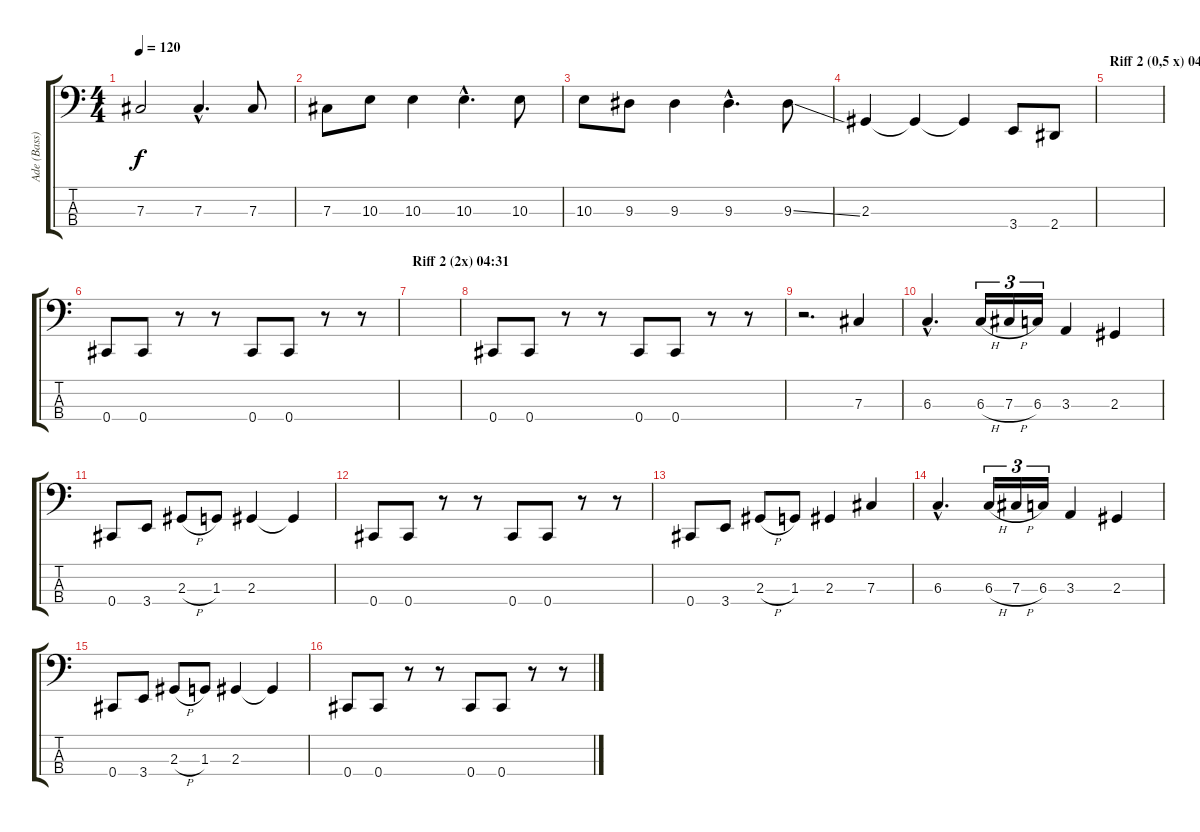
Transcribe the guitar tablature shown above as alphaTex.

\track ("Ade (Bass)" "Ade (Bass)") {instrument electricbasspick}
\staff {score tabs}
\tuning (E2 B1 Gb1 Db1) {hide}
\ts (4 4)
\tempo 120
\clef f4
\ks c
7.3.2{dy f} 7.3{hac}.4{d} 7.3.8 |
7.3.8 10.3.8 10.3.4 10.3{hac}.4{d} 10.3.8 |
10.3.8 9.3.8 9.3.4 9.3{hac}.4{d} 9.3{ss}.8 |
2.3.4 2.3{t}.4 2.3{t}.4 3.4.8 2.4.8 |
\section ("" "Riff 2 (0,5 x) 04:27")
|
0.4.8 0.4.8 r.8 r.8 0.4.8 0.4.8 r.8 r.8 |
\section ("" "Riff 2 (2x) 04:31")
|
0.4.8 0.4.8 r.8 r.8 0.4.8 0.4.8 r.8 r.8 |
r.2{d} 7.3.4 |
6.3{hac}.4{d} 6.3{h}.16{tu (3 2)} 7.3{h}.16{tu (3 2)} 6.3.16{tu (3 2)} 3.3.4 2.3.4 |
0.4.8 3.4.8 2.3{h}.8 1.3.8 2.3.4 2.3{t}.4 |
0.4.8 0.4.8 r.8 r.8 0.4.8 0.4.8 r.8 r.8 |
0.4.8 3.4.8 2.3{h}.8 1.3.8 2.3.4 7.3.4 |
6.3{hac}.4{d} 6.3{h}.16{tu (3 2)} 7.3{h}.16{tu (3 2)} 6.3.16{tu (3 2)} 3.3.4 2.3.4 |
0.4.8 3.4.8 2.3{h}.8 1.3.8 2.3.4 2.3{t}.4 |
0.4.8 0.4.8 r.8 r.8 0.4.8 0.4.8 r.8 r.8
